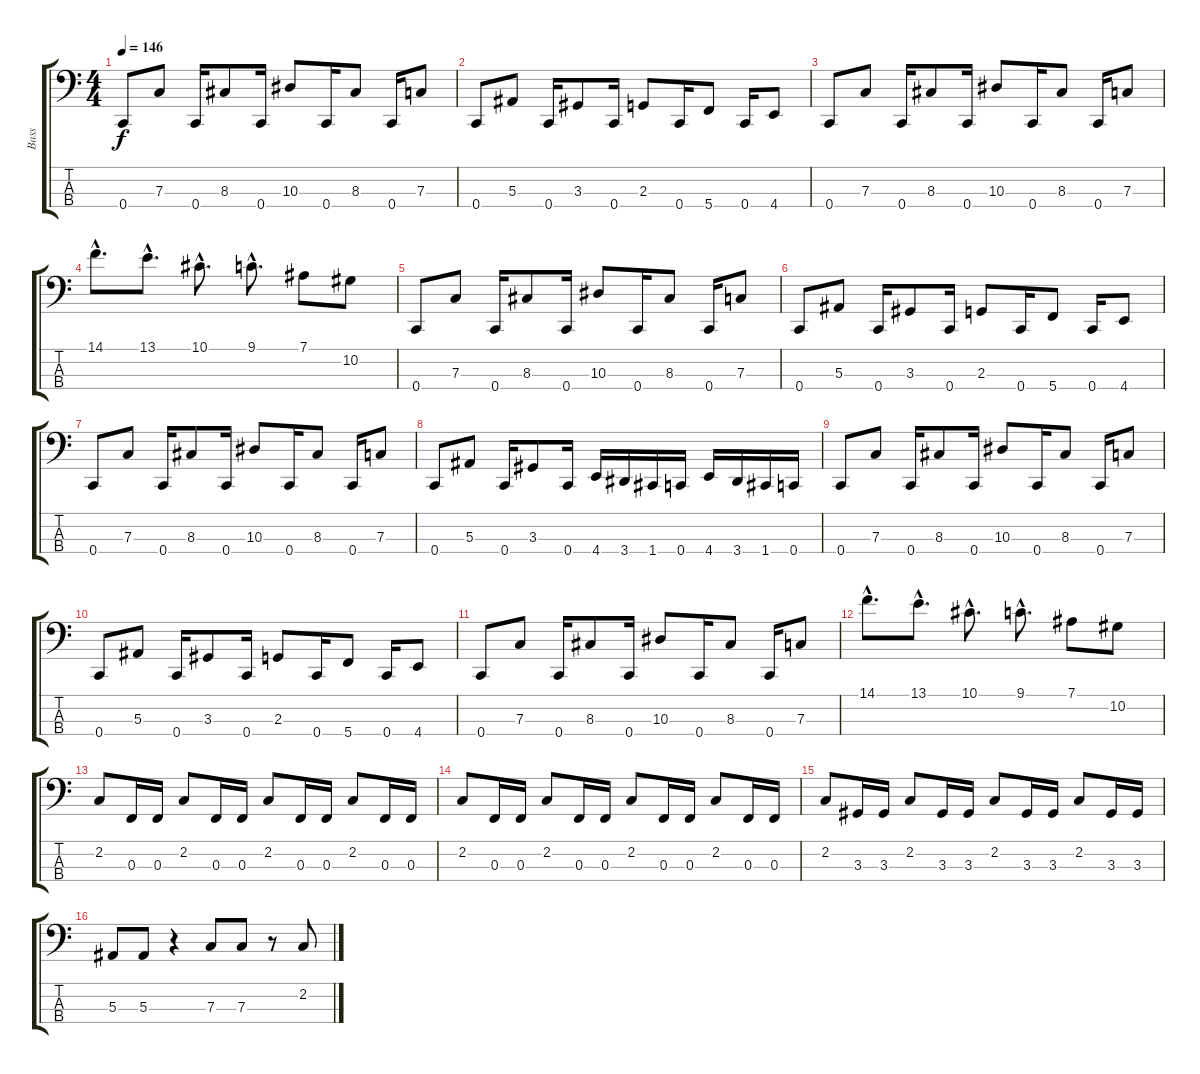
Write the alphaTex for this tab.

\track ("Bass" "Bass") {instrument electricbasspick}
\staff {score tabs}
\tuning (Eb2 Bb1 F1 C1) {hide}
\ts (4 4)
\tempo 146
\clef f4
\ks c
0.4.8{dy f} 7.3.8 0.4.16 8.3.8 0.4.16 10.3.8 0.4.16 8.3.8 0.4.16 7.3.8 |
0.4.8 5.3.8 0.4.16 3.3.8 0.4.16 2.3.8 0.4.16 5.4.8 0.4.16 4.4.8 |
0.4.8 7.3.8 0.4.16 8.3.8 0.4.16 10.3.8 0.4.16 8.3.8 0.4.16 7.3.8 |
14.1{hac}.8{d} 13.1{hac}.8{d} 10.1{hac}.8{d} 9.1{hac}.8{d} 7.1.8 10.2.8 |
0.4.8 7.3.8 0.4.16 8.3.8 0.4.16 10.3.8 0.4.16 8.3.8 0.4.16 7.3.8 |
0.4.8 5.3.8 0.4.16 3.3.8 0.4.16 2.3.8 0.4.16 5.4.8 0.4.16 4.4.8 |
0.4.8 7.3.8 0.4.16 8.3.8 0.4.16 10.3.8 0.4.16 8.3.8 0.4.16 7.3.8 |
0.4.8 5.3.8 0.4.16 3.3.8 0.4.16 4.4.16 3.4.16 1.4.16 0.4.16 4.4.16 3.4.16 1.4.16 0.4.16 |
0.4.8 7.3.8 0.4.16 8.3.8 0.4.16 10.3.8 0.4.16 8.3.8 0.4.16 7.3.8 |
0.4.8 5.3.8 0.4.16 3.3.8 0.4.16 2.3.8 0.4.16 5.4.8 0.4.16 4.4.8 |
0.4.8 7.3.8 0.4.16 8.3.8 0.4.16 10.3.8 0.4.16 8.3.8 0.4.16 7.3.8 |
14.1{hac}.8{d} 13.1{hac}.8{d} 10.1{hac}.8{d} 9.1{hac}.8{d} 7.1.8 10.2.8 |
2.2.8 0.3.16 0.3.16 2.2.8 0.3.16 0.3.16 2.2.8 0.3.16 0.3.16 2.2.8 0.3.16 0.3.16 |
2.2.8 0.3.16 0.3.16 2.2.8 0.3.16 0.3.16 2.2.8 0.3.16 0.3.16 2.2.8 0.3.16 0.3.16 |
2.2.8 3.3.16 3.3.16 2.2.8 3.3.16 3.3.16 2.2.8 3.3.16 3.3.16 2.2.8 3.3.16 3.3.16 |
5.3.8 5.3.8 r.4 7.3.8 7.3.8 r.8 2.2.8
